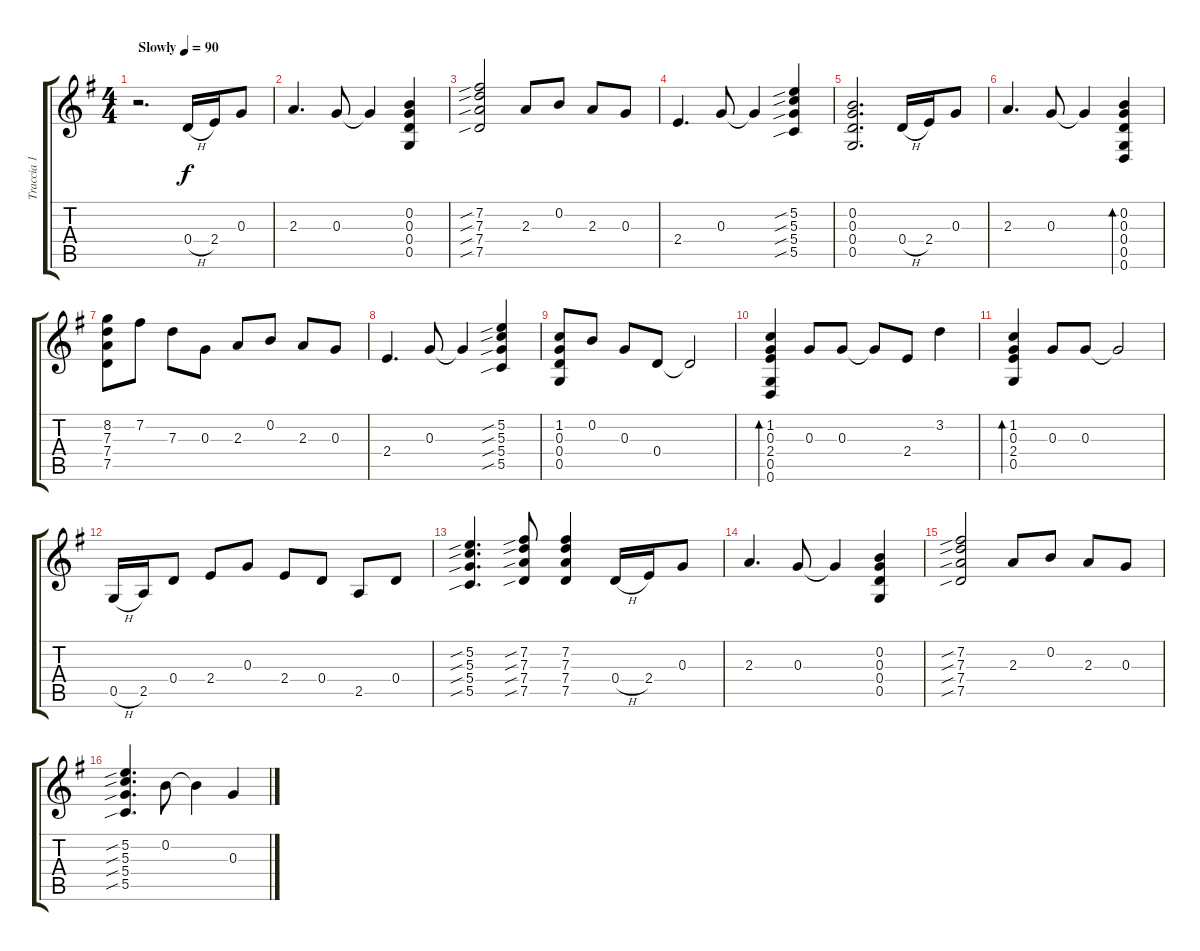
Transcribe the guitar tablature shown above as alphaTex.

\track ("Traccia 1" "Traccia 1") {instrument acousticguitarsteel}
\staff {score tabs}
\tuning (D4 B3 G3 D3 G2 D2) {hide}
\ts (4 4)
\tempo (90 "Slowly")
\clef g2
\ks g
r.2{d dy f instrument acousticguitarsteel} 0.4{h}.16 2.4.16 0.3.8 |
2.3.4{d} 0.3.8 0.3{t}.4 (0.2 0.3 0.4 0.5).4 |
(7.2{sib} 7.3{sib} 7.4{sib} 7.5{sib}).2{beam Up} 2.3.8 0.2.8 2.3.8 0.3.8 |
2.4.4{d} 0.3.8 0.3{t}.4 (5.2{sib} 5.3{sib} 5.4{sib} 5.5{sib}).4 |
(0.2 0.3 0.4 0.5).2{d} 0.4{h}.16 2.4.16 0.3.8 |
2.3.4{d} 0.3.8 0.3{t}.4 (0.2 0.3 0.4 0.5 0.6).4{bd 120} |
(8.2 7.3 7.4 7.5).8 7.2.8 7.3.8 0.3.8 2.3.8 0.2.8 2.3.8 0.3.8 |
2.4.4{d} 0.3.8 0.3{t}.4 (5.2{sib} 5.3{sib} 5.4{sib} 5.5{sib}).4 |
(1.2 0.3 0.4 0.5).8 0.2.8 0.3.8 0.4.8 0.4{t}.2 |
(1.2 0.3 2.4 0.5 0.6).4{bd 120} 0.3.8 0.3.8 0.3{t}.8 2.4.8 3.2.4 |
(1.2 0.3 2.4 0.5).4{bd 120} 0.3.8 0.3.8 0.3{t}.2 |
0.5{h}.16 2.5.16 0.4.8 2.4.8 0.3.8 2.4.8 0.4.8 2.5.8 0.4.8 |
(5.2{sib} 5.3{sib} 5.4{sib} 5.5{sib}).4{d} (7.2{sib} 7.3{sib} 7.4{sib} 7.5{sib}).8 (7.2 7.3 7.4 7.5).4 0.4{h}.16 2.4.16 0.3.8 |
2.3.4{d} 0.3.8 0.3{t}.4 (0.2 0.3 0.4 0.5).4 |
(7.2{sib} 7.3{sib} 7.4{sib} 7.5{sib}).2 2.3.8 0.2.8 2.3.8 0.3.8 |
(5.2{sib} 5.3{sib} 5.4{sib} 5.5{sib}).4{d} 0.2.8 0.2{t}.4 0.3.4
